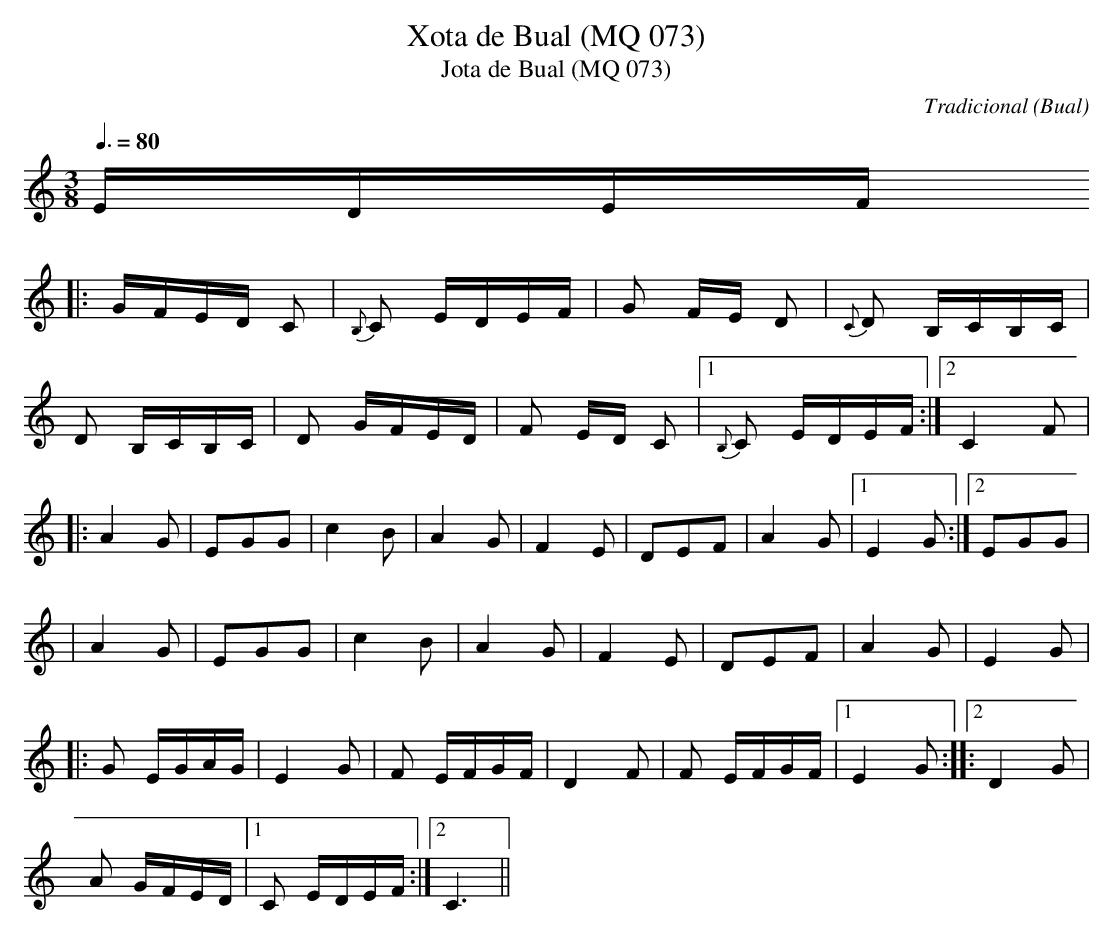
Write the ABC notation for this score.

X:1
T:Xota de Bual (MQ 073)
T:Jota de Bual (MQ 073)
C:Tradicional
O:Bual
M:3/8
L:1/8
Q:3/8=80
K:C
E/D/E/F/
|: G/F/E/D/ C|{B,}C E/D/E/F/|G F/E/ D|{C}D B,/C/B,/C/|
D B,/C/B,/C/|D G/F/E/D/|F E/D/ C|[1 {B,}C E/D/E/F/ :|[2 C2 F|
|: A2 G|EGG|c2 B|A2 G|F2 E|DEF|A2 G|[1 E2 G :|[2 EGG|
|A2 G|EGG|c2 B|A2 G|F2 E|DEF|A2 G|E2 G|
|: G E/G/A/G/|E2 G|F E/F/G/F/|D2 F|F E/F/G/F/|[1 E2 G :|:[2 D2 G|
A G/F/E/D/|[1 C E/D/E/F/ :|[2 C3||
